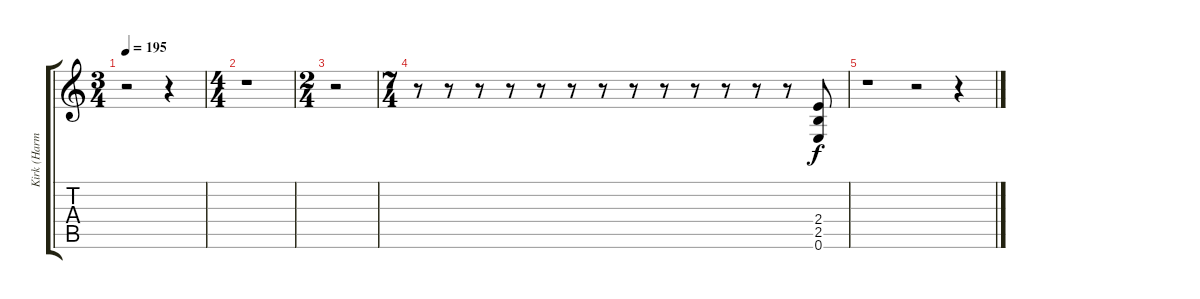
\track ("Kirk (Harmony)" "Kirk (Harm") {instrument distortionguitar}
\staff {score tabs}
\tuning (E4 B3 G3 D3 A2 E2) {hide}
\ts (3 4)
\tempo 195
\clef g2
\ks c
r.2{dy f} r.4 |
\ts (4 4)
r.1 |
\ts (2 4)
r.2 |
\ts (7 4)
r.8 r.8 r.8 r.8 r.8 r.8 r.8 r.8 r.8 r.8 r.8 r.8 r.8 (2.4 2.5 0.6).8 |
r.1 r.2 r.4
